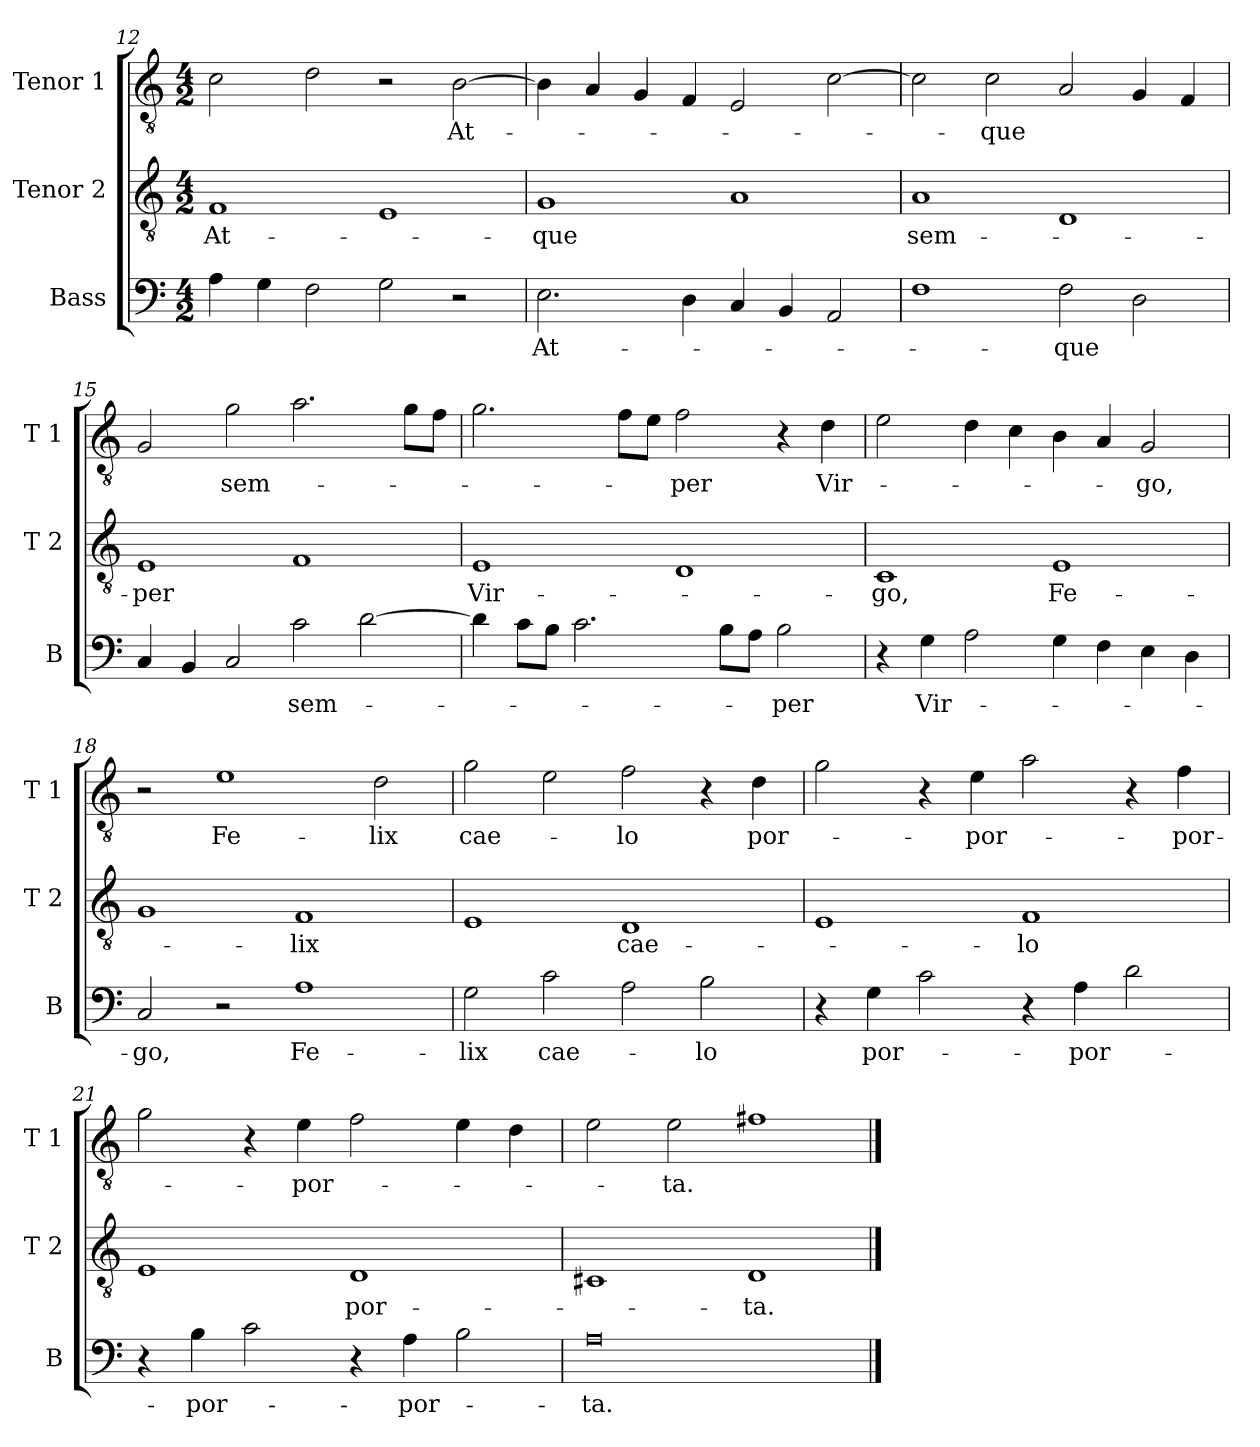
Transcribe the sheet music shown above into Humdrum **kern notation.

**kern	**text	**kern	**text	**kern	**text
*part3	*part3	*part2	*part2	*part1	*part1
*staff3	*staff3	*staff2	*staff2	*staff1	*staff1
*I"Bass	*	*I"Tenor 2	*	*I"Tenor 1	*
*I'B	*	*I'T 2	*	*I'T 1	*
*clefF4	*	*clefGv2	*	*clefGv2	*
*k[]	*	*k[]	*	*k[]	*
*C:	*	*C:	*	*C:	*
*M4/2	*	*M4/2	*	*M4/2	*
=12	=12	=12	=12	=12	=12
!	!	!	!LO:LY:b	!	!
4A\	.	1F	At-	2c\	.
4G\	.	.	.	.	.
2F\	.	.	.	2d\	.
2G\	.	1E	.	2r	.
!	!	!	!	!	!LO:LY:b
2r	.	.	.	[2B\	At-
!!LO:LB:g=z
=13	=13	=13	=13	=13	=13
!	!LO:LY:b	!	!LO:LY:b	!	!
2.E\	At-	1G	-que	4B\]	.
.	.	.	.	4A/	.
.	.	.	.	4G/	.
4D\	.	.	.	4F/	.
4C/	.	1A	.	2E/	.
4BB/	.	.	.	.	.
2AA/	.	.	.	[2c\	.
=14	=14	=14	=14	=14	=14
!	!	!	!LO:LY:b	!	!
1F	.	1A	sem-	2c\]	.
!	!	!	!	!	!LO:LY:b
.	.	.	.	2c\	-que
!	!LO:LY:b	!	!	!	!
2F\	-que	1D	.	2A/	.
2D\	.	.	.	4G/	.
.	.	.	.	4F/	.
=15	=15	=15	=15	=15	=15
!	!	!	!LO:LY:b	!	!
4C/	.	1E	-per	2G/	.
4BB/	.	.	.	.	.
!	!	!	!	!	!LO:LY:b
2C/	.	.	.	2g\	sem-
!	!LO:LY:b	!	!	!	!
2c\	sem-	1F	.	2.a\	.
[2d\	.	.	.	.	.
.	.	.	.	8g\L	.
.	.	.	.	8f\J	.
!!LO:LB:g=z
=16	=16	=16	=16	=16	=16
!	!	!	!LO:LY:b	!	!
4d\]	.	1E	Vir-	2.g\	.
8c\L	.	.	.	.	.
8B\J	.	.	.	.	.
2.c\	.	.	.	.	.
.	.	.	.	8f\L	.
.	.	.	.	8e\J	.
!	!	!	!	!	!LO:LY:b
.	.	1D	.	2f\	-per
8B\L	.	.	.	.	.
8A\J	.	.	.	.	.
!	!LO:LY:b	!	!	!	!
2B\	-per	.	.	4r	.
!	!	!	!	!	!LO:LY:b
.	.	.	.	4d\	Vir-
=17	=17	=17	=17	=17	=17
!	!	!	!LO:LY:b	!	!
4r	.	1C	-go,	2e\	.
!	!LO:LY:b	!	!	!	!
4G\	Vir-	.	.	.	.
2A\	.	.	.	4d\	.
.	.	.	.	4c\	.
!	!	!	!LO:LY:b	!	!
4G\	.	1E	Fe-	4B\	.
4F\	.	.	.	4A/	.
!	!	!	!	!	!LO:LY:b
4E\	.	.	.	2G/	-go,
4D\	.	.	.	.	.
=18	=18	=18	=18	=18	=18
!	!LO:LY:b	!	!	!	!
2C/	-go,	1G	.	2r	.
!	!	!	!	!	!LO:LY:b
2r	.	.	.	1e	Fe-
!	!LO:LY:b	!	!LO:LY:b	!	!
1A	Fe-	1F	-lix	.	.
!	!	!	!	!	!LO:LY:b
.	.	.	.	2d\	-lix
!!LO:LB:g=z
=19	=19	=19	=19	=19	=19
!	!LO:LY:b	!	!	!	!LO:LY:b
2G\	-lix	1E	.	2g\	cae-
!	!LO:LY:b	!	!	!	!
2c\	cae-	.	.	2e\	.
!	!	!	!LO:LY:b	!	!LO:LY:b
2A\	.	1D	cae-	2f\	-lo
!	!LO:LY:b	!	!	!	!
2B\	-lo	.	.	4r	.
!	!	!	!	!	!LO:LY:b
.	.	.	.	4d\	por-
=20	=20	=20	=20	=20	=20
4r	.	1E	.	2g\	.
!	!LO:LY:b	!	!	!	!
4G\	por-	.	.	.	.
2c\	.	.	.	4r	.
!	!	!	!	!	!LO:LY:b
.	.	.	.	4e\	-por-
!	!	!	!LO:LY:b	!	!
4r	.	1F	-lo	2a\	.
!	!LO:LY:b	!	!	!	!
4A\	-por-	.	.	.	.
2d\	.	.	.	4r	.
!	!	!	!	!	!LO:LY:b
.	.	.	.	4f\	-por-
=21	=21	=21	=21	=21	=21
4r	.	1E	.	2g\	.
!	!LO:LY:b	!	!	!	!
4B\	-por-	.	.	.	.
2c\	.	.	.	4r	.
!	!	!	!	!	!LO:LY:b
.	.	.	.	4e\	-por-
!	!	!	!LO:LY:b	!	!
4r	.	1D	por-	2f\	.
!	!LO:LY:b	!	!	!	!
4A\	-por-	.	.	.	.
2B\	.	.	.	4e\	.
.	.	.	.	4d\	.
=22	=22	=22	=22	=22	=22
!	!LO:LY:b	!	!	!	!
0A	-ta.	1C#X	.	2e\	.
!	!	!	!	!	!LO:LY:b
.	.	.	.	2e\	-ta.
!	!	!	!LO:LY:b	!	!
.	.	1D	-ta.	1f#X	.
==	==	==	==	==	==
*-	*-	*-	*-	*-	*-
